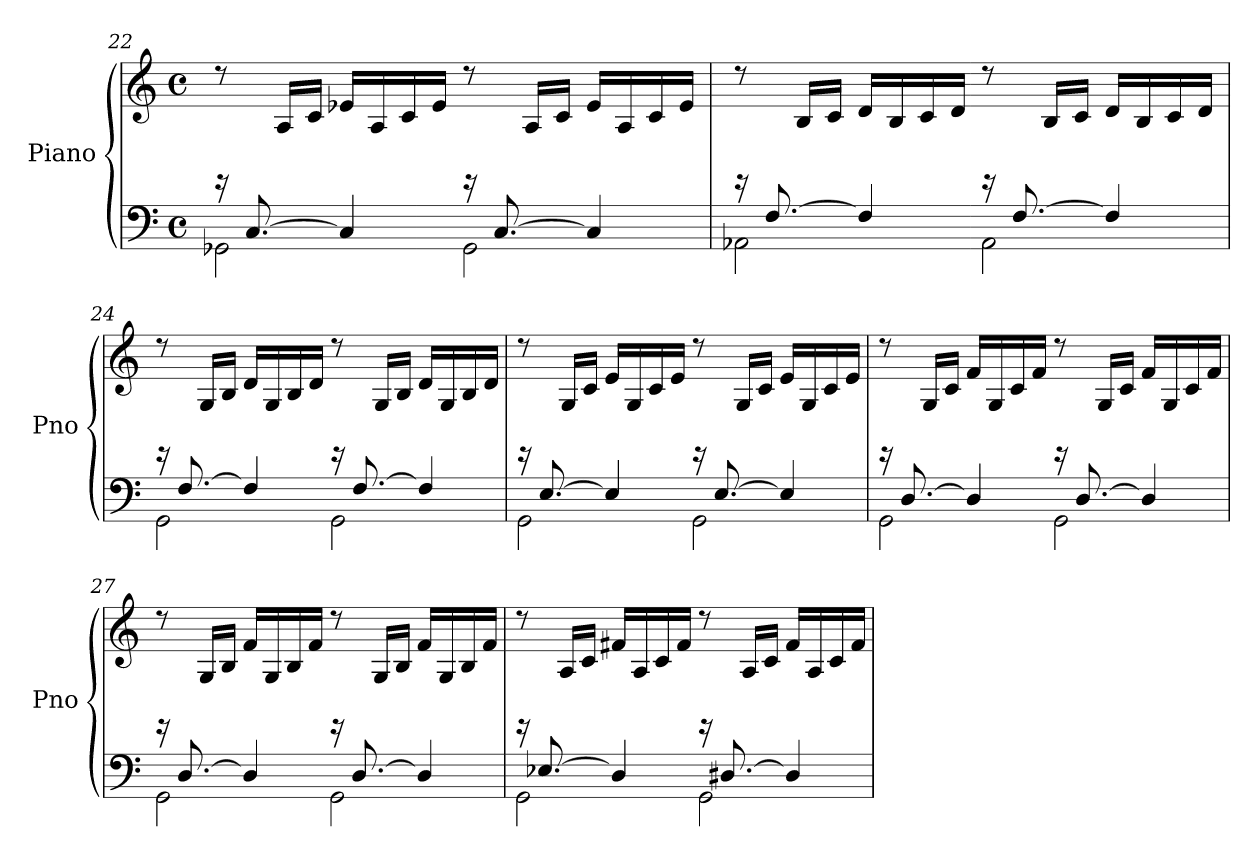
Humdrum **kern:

**kern	**kern
*part1	*part1
*staff2	*staff1
*I"Piano	*
*I'Pno	*
!!LO:LB:g=z
*clefF4	*clefG2
*k[]	*k[]
*C:	*C:
*M4/4	*M4/4
*met(c)	*met(c)
=22	=22
*^	*^
16ryy	2GG-X\	8r	16rEE
[8.C/	.	.	4..ryy
.	.	16A/LL	.
.	.	16c/JJ	.
4C/]	.	16e-X/LL	.
.	.	16A/	.
.	.	16c/	.
.	.	16e-/JJ	.
16ryy	2GG-\	8r	16rEE
[8.C/	.	.	4..ryy
.	.	16A/LL	.
.	.	16c/JJ	.
4C/]	.	16e-/LL	.
.	.	16A/	.
.	.	16c/	.
.	.	16e-/JJ	.
=23	=23	=23	=23
16ryy	2AA-X\	8r	16rEE
[8.F/	.	.	4..ryy
.	.	16B/LL	.
.	.	16c/JJ	.
4F/]	.	16d/LL	.
.	.	16B/	.
.	.	16c/	.
.	.	16d/JJ	.
16ryy	2AA-\	8r	16rEE
[8.F/	.	.	4..ryy
.	.	16B/LL	.
.	.	16c/JJ	.
4F/]	.	16d/LL	.
.	.	16B/	.
.	.	16c/	.
.	.	16d/JJ	.
=24	=24	=24	=24
16ryy	2GG\	8r	16rEE
[8.F/	.	.	4..ryy
.	.	16G/LL	.
.	.	16B/JJ	.
4F/]	.	16d/LL	.
.	.	16G/	.
.	.	16B/	.
.	.	16d/JJ	.
16ryy	2GG\	8r	16rEE
[8.F/	.	.	4..ryy
.	.	16G/LL	.
.	.	16B/JJ	.
4F/]	.	16d/LL	.
.	.	16G/	.
.	.	16B/	.
.	.	16d/JJ	.
!!LO:LB:g=z	!!
=25	=25	=25	=25
16ryy	2GG\	8r	16rEE
[8.E/	.	.	4..ryy
.	.	16G/LL	.
.	.	16c/JJ	.
4E/]	.	16e/LL	.
.	.	16G/	.
.	.	16c/	.
.	.	16e/JJ	.
16ryy	2GG\	8r	16rEE
[8.E/	.	.	4..ryy
.	.	16G/LL	.
.	.	16c/JJ	.
4E/]	.	16e/LL	.
.	.	16G/	.
.	.	16c/	.
.	.	16e/JJ	.
=26	=26	=26	=26
16ryy	2GG\	8r	16rEE
[8.D/	.	.	4..ryy
.	.	16G/LL	.
.	.	16c/JJ	.
4D/]	.	16f/LL	.
.	.	16G/	.
.	.	16c/	.
.	.	16f/JJ	.
16ryy	2GG\	8r	16rEE
[8.D/	.	.	4..ryy
.	.	16G/LL	.
.	.	16c/JJ	.
4D/]	.	16f/LL	.
.	.	16G/	.
.	.	16c/	.
.	.	16f/JJ	.
=27	=27	=27	=27
16ryy	2GG\	8r	16rEE
[8.D/	.	.	4..ryy
.	.	16G/LL	.
.	.	16B/JJ	.
4D/]	.	16f/LL	.
.	.	16G/	.
.	.	16B/	.
.	.	16f/JJ	.
16ryy	2GG\	8r	16rEE
[8.D/	.	.	4..ryy
.	.	16G/LL	.
.	.	16B/JJ	.
4D/]	.	16f/LL	.
.	.	16G/	.
.	.	16B/	.
.	.	16f/JJ	.
!!LO:LB:g=z	!!
=28	=28	=28	=28
16ryy	2GG\	8r	16rEE
[8.E-X/	.	.	4..ryy
.	.	16A/LL	.
.	.	16c/JJ	.
4D#/]	.	16f#X/LL	.
.	.	16A/	.
.	.	16c/	.
.	.	16f#/JJ	.
16ryy	2GG\	8r	16rEE
[8.D#X/	.	.	4..ryy
.	.	16A/LL	.
.	.	16c/JJ	.
4D#/]	.	16f#/LL	.
.	.	16A/	.
.	.	16c/	.
.	.	16f#/JJ	.
*v	*v	*	*
*	*v	*v
=	=
*-	*-
